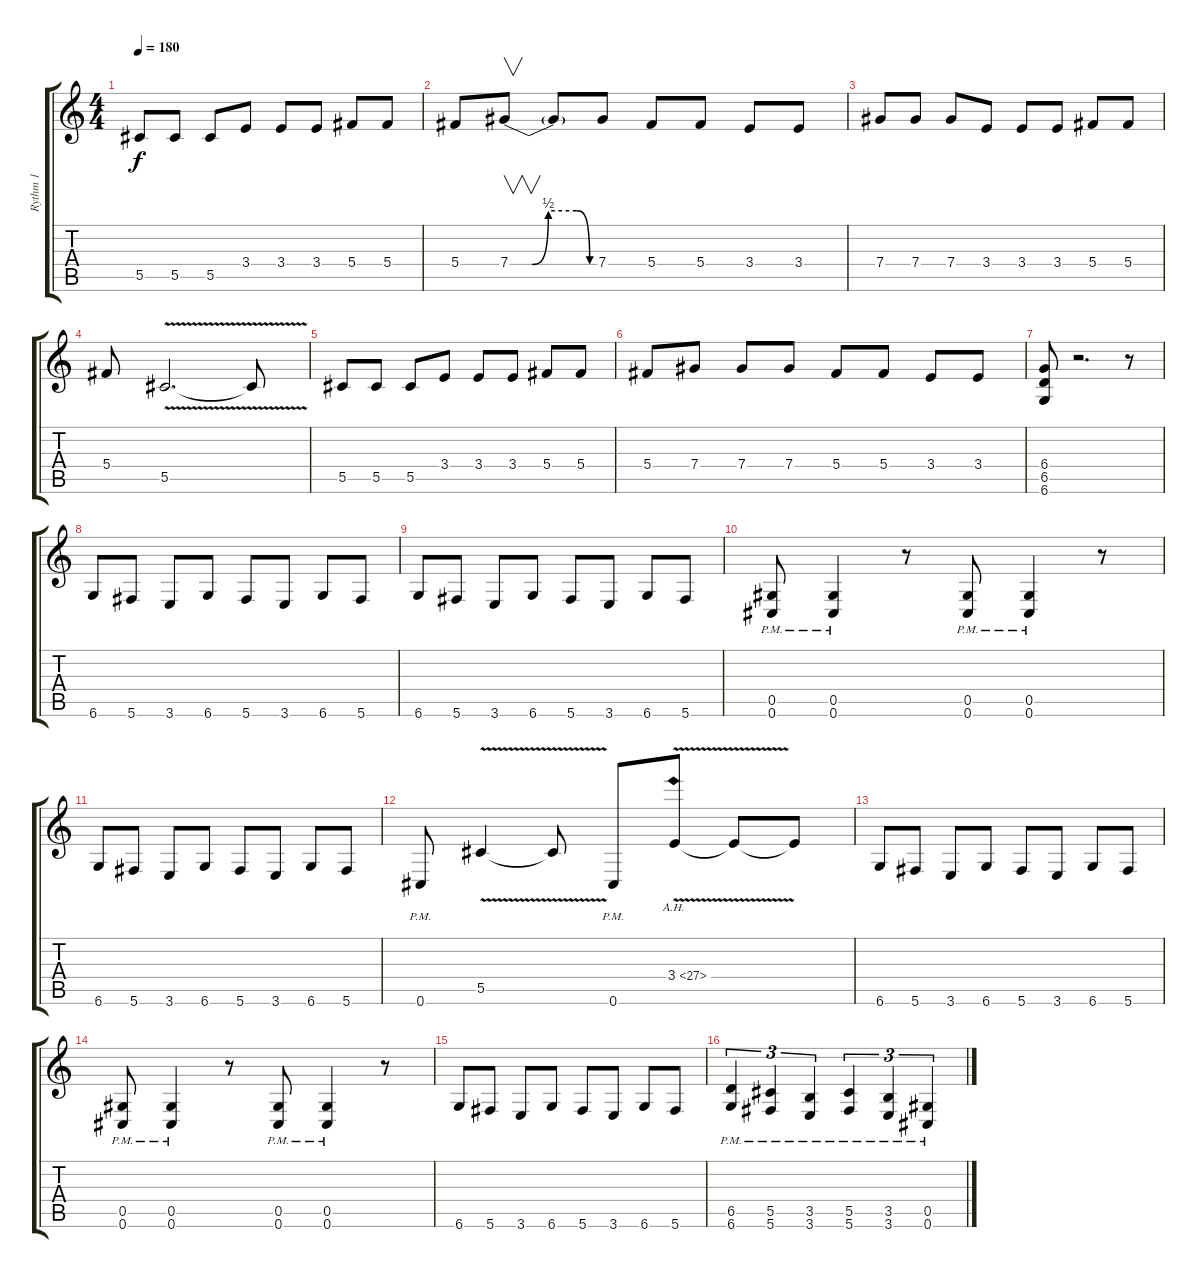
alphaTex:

\track ("Rythm 1" "Rythm 1") {instrument distortionguitar}
\staff {score tabs}
\tuning (Eb4 Bb3 Gb3 Db3 Ab2 Db2) {hide}
\ts (4 4)
\tempo 180
\clef g2
\ks c
5.5.8{dy f} 5.5.8 5.5.8 3.4.8 3.4.8 3.4.8 5.4.8 5.4.8 |
5.4.8 7.4{be (custom 0 0 15 0 26 2 45 2 54 0 60 0)}.8{v} 7.4{t}.8 7.4.8 5.4.8 5.4.8 3.4.8 3.4.8 |
7.4.8 7.4.8 7.4.8 3.4.8 3.4.8 3.4.8 5.4.8 5.4.8 |
5.4.8 5.5{v}.2{d} 5.5{t}.8 |
5.5.8 5.5.8 5.5.8 3.4.8 3.4.8 3.4.8 5.4.8 5.4.8 |
5.4.8 7.4.8 7.4.8 7.4.8 5.4.8 5.4.8 3.4.8 3.4.8 |
(6.4 6.5 6.6).8 r.2{d} r.8 |
6.6.8 5.6.8 3.6.8 6.6.8 5.6.8 3.6.8 6.6.8 5.6.8 |
6.6.8 5.6.8 3.6.8 6.6.8 5.6.8 3.6.8 6.6.8 5.6.8 |
(0.5{pm} 0.6{pm}).8 (0.5{pm} 0.6{pm}).4 r.8 (0.5{pm} 0.6{pm}).8 (0.5{pm} 0.6{pm}).4 r.8 |
6.6.8 5.6.8 3.6.8 6.6.8 5.6.8 3.6.8 6.6.8 5.6.8 |
0.6{pm}.8 5.5{v}.4 5.5{t}.8 0.6{pm}.8 3.4{ah 24 v}.8 3.4{t}.8 3.4{t}.8 |
6.6.8 5.6.8 3.6.8 6.6.8 5.6.8 3.6.8 6.6.8 5.6.8 |
(0.5{pm} 0.6{pm}).8 (0.5{pm} 0.6{pm}).4 r.8 (0.5{pm} 0.6{pm}).8 (0.5{pm} 0.6{pm}).4 r.8 |
6.6.8 5.6.8 3.6.8 6.6.8 5.6.8 3.6.8 6.6.8 5.6.8 |
(6.5{pm} 6.6{pm}).4{tu (3 2)} (5.5{pm} 5.6{pm}).4{tu (3 2)} (3.5{pm} 3.6{pm}).4{tu (3 2)} (5.5{pm} 5.6{pm}).4{tu (3 2)} (3.5{pm} 3.6{pm}).4{tu (3 2)} (0.5{pm} 0.6{pm}).4{tu (3 2)}
